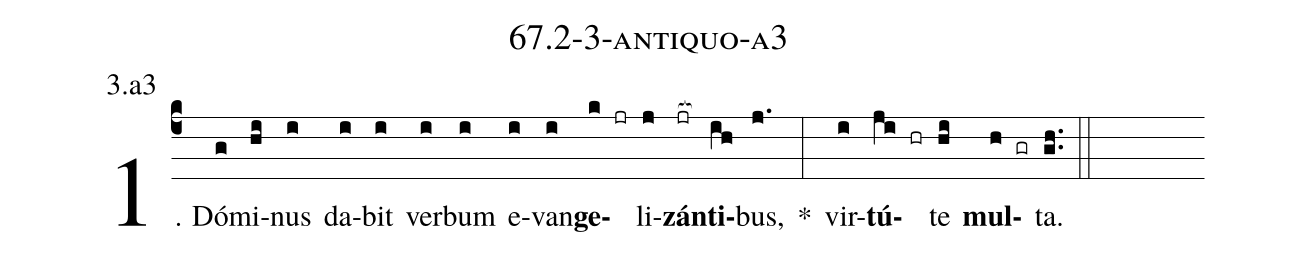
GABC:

name: 67.2-3-antiquo-a3;
annotation: 3.a3;
%%
(c4)1. Dó(g)mi(hi)nus(i) da(i)bit(i) ver(i)bum(i) e(i)van(i)<b>ge</b>(k jr)li(j)<b>zán</b>(jr[ocb:1{])<b>ti</b>(ih[ocb:0}])bus,(j.) *(:) vir(i)<b>tú</b>(ji hr)te(hi) <b>mul</b>(h gr)ta.(gh..) (::)


%E(i) u(i) o(ji) u(hi) a(h) e.(gh..) (::)
